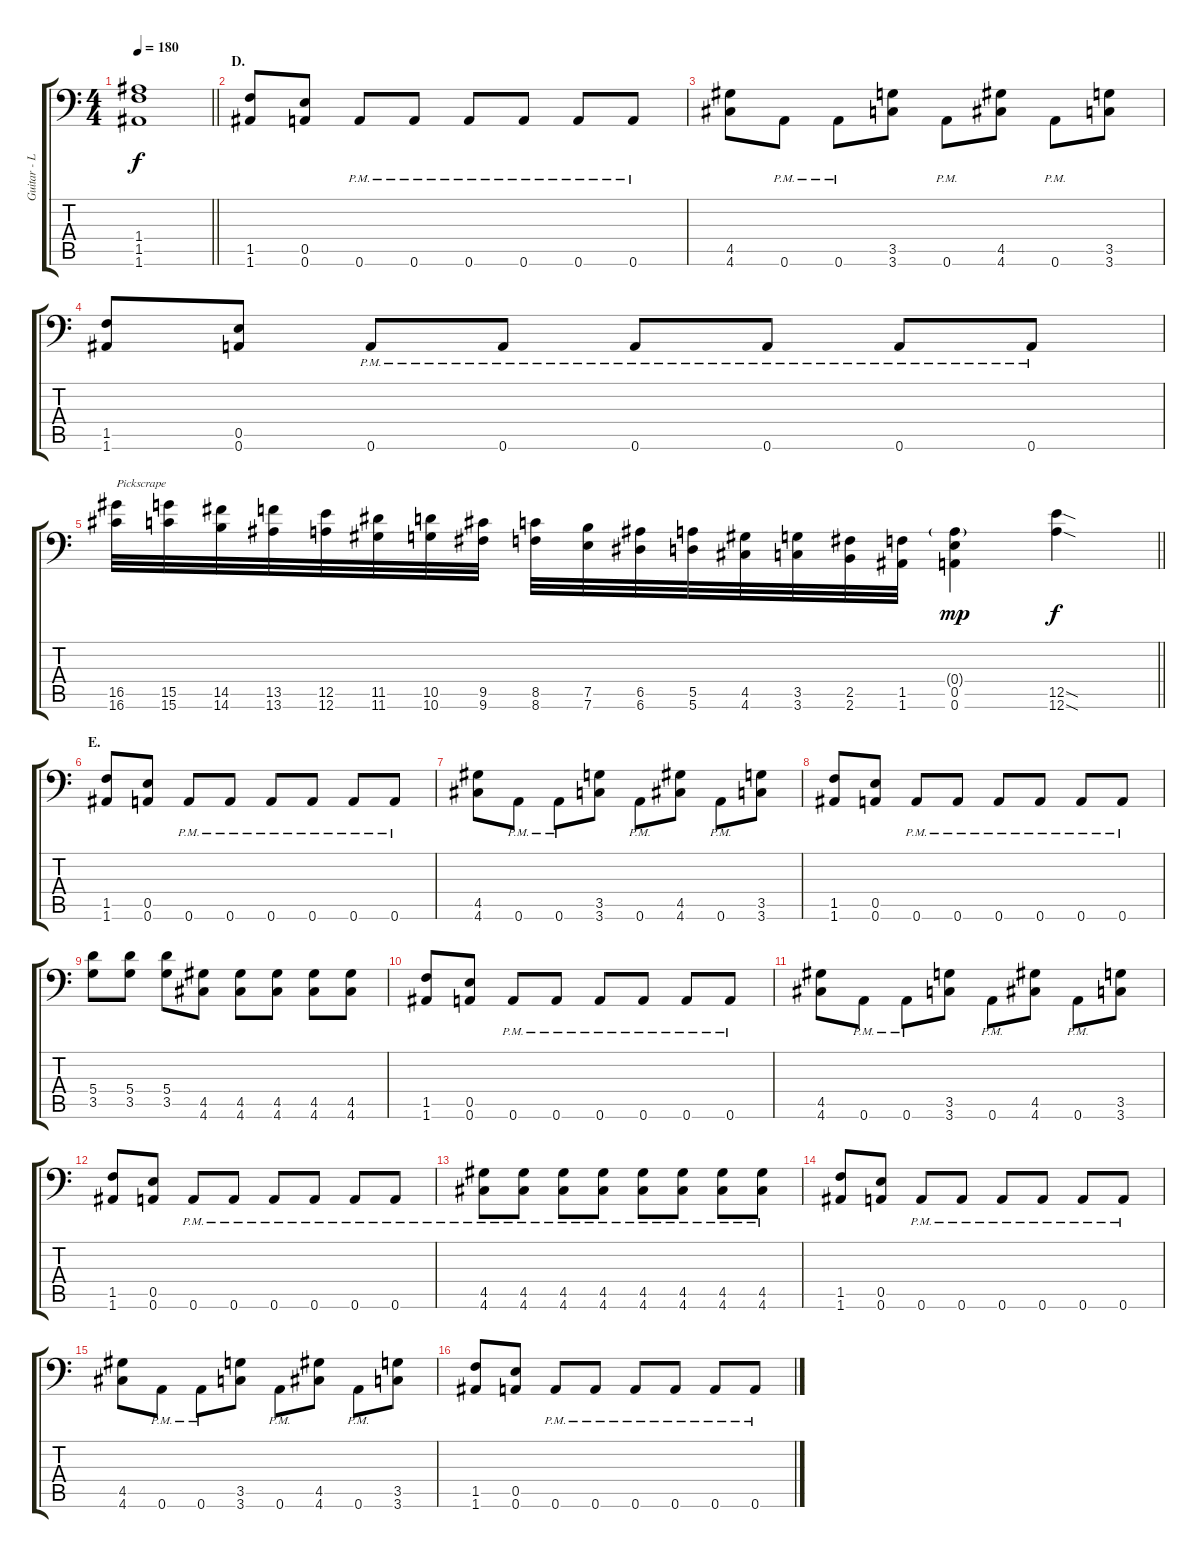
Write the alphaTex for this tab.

\track ("Guitar - Left" "Guitar - L") {instrument distortionguitar}
\staff {score tabs}
\tuning (B3 Gb3 D3 A2 E2 A1) {hide}
\ts (4 4)
\tempo 180
\clef f4
\barLineRight lightlight
\ks c
(1.4{t} 1.5{t} 1.6{t}).1{dy f} |
\section ("" "D.")
(1.5 1.6).8 (0.5 0.6).8 0.6{pm}.8 0.6{pm}.8 0.6{pm}.8 0.6{pm}.8 0.6{pm}.8 0.6{pm}.8 |
(4.5 4.6).8 0.6{pm}.8 0.6{pm}.8 (3.5 3.6).8 0.6{pm}.8 (4.5 4.6).8 0.6{pm}.8 (3.5 3.6).8 |
(1.5 1.6).8 (0.5 0.6).8 0.6{pm}.8 0.6{pm}.8 0.6{pm}.8 0.6{pm}.8 0.6{pm}.8 0.6{pm}.8 |
\barLineRight lightlight
(16.5 16.6).32{txt "Pickscrape" instrument guitarfretnoise} (15.5 15.6).32 (14.5 14.6).32 (13.5 13.6).32 (12.5 12.6).32 (11.5 11.6).32 (10.5 10.6).32 (9.5 9.6).32 (8.5 8.6).32 (7.5 7.6).32 (6.5 6.6).32 (5.5 5.6).32 (4.5 4.6).32 (3.5 3.6).32 (2.5 2.6).32 (1.5 1.6).32 (0.4{g} 0.5 0.6).4{dy mp instrument distortionguitar} (12.5{sod} 12.6{sod}).4{dy f} |
\section ("" "E.")
(1.5 1.6).8 (0.5 0.6).8 0.6{pm}.8 0.6{pm}.8 0.6{pm}.8 0.6{pm}.8 0.6{pm}.8 0.6{pm}.8 |
(4.5 4.6).8 0.6{pm}.8 0.6{pm}.8 (3.5 3.6).8 0.6{pm}.8 (4.5 4.6).8 0.6{pm}.8 (3.5 3.6).8 |
(1.5 1.6).8 (0.5 0.6).8 0.6{pm}.8 0.6{pm}.8 0.6{pm}.8 0.6{pm}.8 0.6{pm}.8 0.6{pm}.8 |
(5.4 3.5).8 (5.4 3.5).8 (5.4 3.5).8 (4.5 4.6).8 (4.5 4.6).8 (4.5 4.6).8 (4.5 4.6).8 (4.5 4.6).8 |
(1.5 1.6).8 (0.5 0.6).8 0.6{pm}.8 0.6{pm}.8 0.6{pm}.8 0.6{pm}.8 0.6{pm}.8 0.6{pm}.8 |
(4.5 4.6).8 0.6{pm}.8 0.6{pm}.8 (3.5 3.6).8 0.6{pm}.8 (4.5 4.6).8 0.6{pm}.8 (3.5 3.6).8 |
(1.5 1.6).8 (0.5 0.6).8 0.6{pm}.8 0.6{pm}.8 0.6{pm}.8 0.6{pm}.8 0.6{pm}.8 0.6{pm}.8 |
(4.5{pm} 4.6{pm}).8 (4.5{pm} 4.6{pm}).8 (4.5{pm} 4.6{pm}).8 (4.5{pm} 4.6{pm}).8 (4.5{pm} 4.6{pm}).8 (4.5{pm} 4.6{pm}).8 (4.5{pm} 4.6{pm}).8 (4.5{pm} 4.6{pm}).8 |
(1.5 1.6).8 (0.5 0.6).8 0.6{pm}.8 0.6{pm}.8 0.6{pm}.8 0.6{pm}.8 0.6{pm}.8 0.6{pm}.8 |
(4.5 4.6).8 0.6{pm}.8 0.6{pm}.8 (3.5 3.6).8 0.6{pm}.8 (4.5 4.6).8 0.6{pm}.8 (3.5 3.6).8 |
(1.5 1.6).8 (0.5 0.6).8 0.6{pm}.8 0.6{pm}.8 0.6{pm}.8 0.6{pm}.8 0.6{pm}.8 0.6{pm}.8
